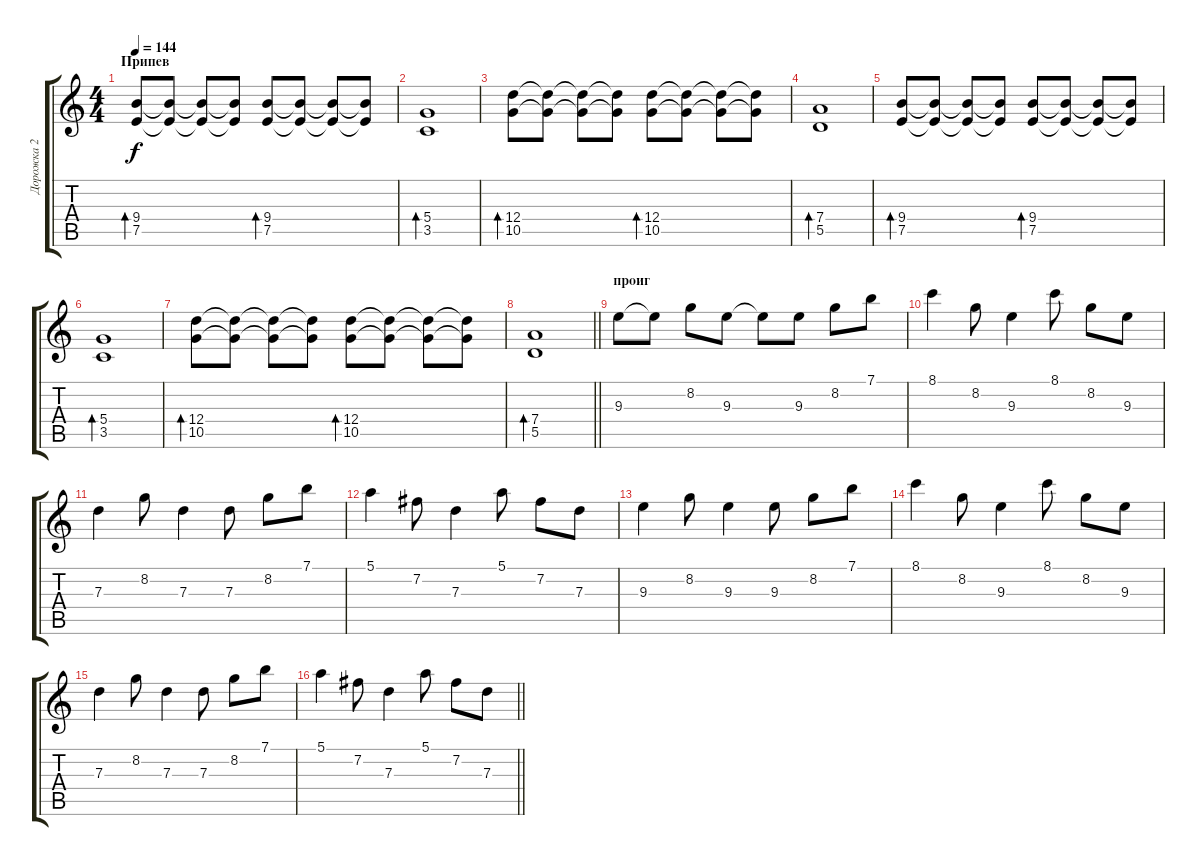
\track ("Дорожка 2" "Дорожка 2") {instrument electricguitarjazz}
\staff {score tabs}
\tuning (E4 B3 G3 D3 A2 E2) {hide}
\ts (4 4)
\section ("" "Припев")
\tempo 144
\clef g2
\ks c
(9.4 7.5).8{bd 60 dy f instrument overdrivenguitar} (9.4{t} 7.5{t}).8 (9.4{t} 7.5{t}).8 (9.4{t} 7.5{t}).8 (9.4 7.5).8{bd 60} (9.4{t} 7.5{t}).8 (9.4{t} 7.5{t}).8 (9.4{t} 7.5{t}).8 |
(5.4 3.5).1{bd 60} |
(12.4 10.5).8{bd 60 instrument overdrivenguitar} (12.4{t} 10.5{t}).8 (12.4{t} 10.5{t}).8 (12.4{t} 10.5{t}).8 (12.4 10.5).8{bd 60} (12.4{t} 10.5{t}).8 (12.4{t} 10.5{t}).8 (12.4{t} 10.5{t}).8 |
(7.4 5.5).1{bd 60} |
(9.4 7.5).8{bd 60 instrument overdrivenguitar} (9.4{t} 7.5{t}).8 (9.4{t} 7.5{t}).8 (9.4{t} 7.5{t}).8 (9.4 7.5).8{bd 60} (9.4{t} 7.5{t}).8 (9.4{t} 7.5{t}).8 (9.4{t} 7.5{t}).8 |
(5.4 3.5).1{bd 60} |
(12.4 10.5).8{bd 60 instrument overdrivenguitar} (12.4{t} 10.5{t}).8 (12.4{t} 10.5{t}).8 (12.4{t} 10.5{t}).8 (12.4 10.5).8{bd 60} (12.4{t} 10.5{t}).8 (12.4{t} 10.5{t}).8 (12.4{t} 10.5{t}).8 |
\barLineRight lightlight
(7.4 5.5).1{bd 60} |
\section ("" "проиг")
9.3.8 9.3{t}.8 8.2.8 9.3.8 9.3{t}.8 9.3.8 8.2.8 7.1.8 |
8.1.4 8.2.8 9.3.4 8.1.8 8.2.8 9.3.8 |
7.3.4 8.2.8 7.3.4 7.3.8 8.2.8 7.1.8 |
5.1.4 7.2.8 7.3.4 5.1.8 7.2.8 7.3.8 |
9.3.4 8.2.8 9.3.4 9.3.8 8.2.8 7.1.8 |
8.1.4 8.2.8 9.3.4 8.1.8 8.2.8 9.3.8 |
7.3.4 8.2.8 7.3.4 7.3.8 8.2.8 7.1.8 |
\barLineRight lightlight
5.1.4 7.2.8 7.3.4 5.1.8 7.2.8 7.3.8
